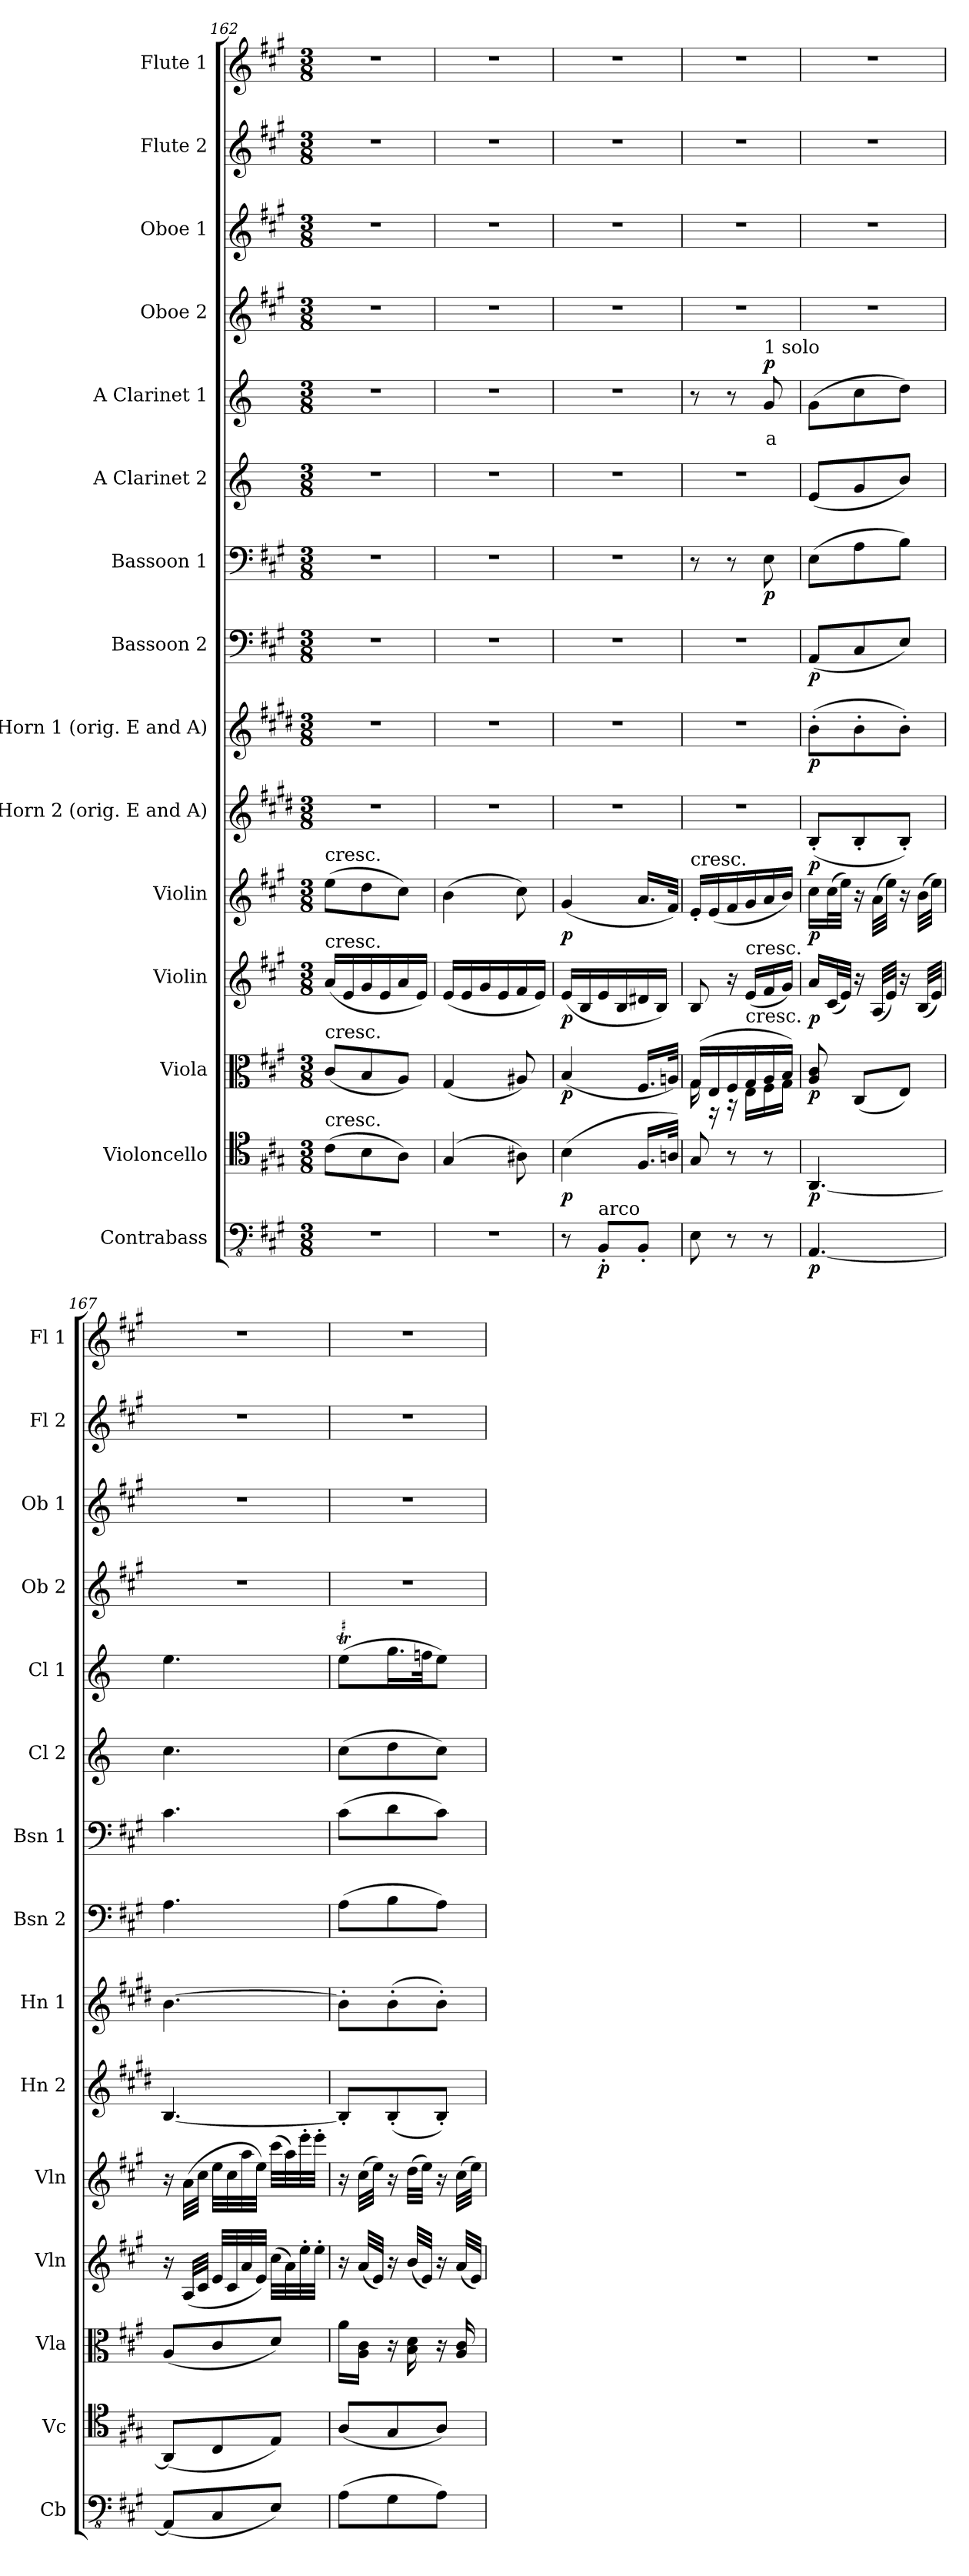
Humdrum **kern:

**kern	**dynam	**kern	**dynam	**kern	**dynam	**kern	**dynam	**kern	**dynam	**kern	**dynam	**kern	**dynam	**kern	**dynam	**kern	**dynam	**kern	**kern	**text	**dynam	**kern	**kern	**kern	**kern
*part15	*part15	*part14	*part14	*part13	*part13	*part12	*part12	*part11	*part11	*part10	*part10	*part9	*part9	*part8	*part8	*part7	*part7	*part6	*part5	*part5	*part5	*part4	*part3	*part2	*part1
*staff15	*staff15	*staff14	*staff14	*staff13	*staff13	*staff12	*staff12	*staff11	*staff11	*staff10	*staff10	*staff9	*staff9	*staff8	*staff8	*staff7	*staff7	*staff6	*staff5	*staff5	*staff5	*staff4	*staff3	*staff2	*staff1
*I"Contrabass	*	*I"Violoncello	*	*I"Viola	*	*I"Violin	*	*I"Violin	*	*I"F Horn 2 (orig. E and A)	*	*I"F Horn 1 (orig. E and A)	*	*I"Bassoon 2	*	*I"Bassoon 1	*	*I"A Clarinet 2	*I"A Clarinet 1	*	*	*I"Oboe 2	*I"Oboe 1	*I"Flute 2	*I"Flute 1
*I'Cb	*	*I'Vc	*	*I'Vla	*	*I'Vln	*	*I'Vln	*	*I'Hn 2	*	*I'Hn 1	*	*I'Bsn 2	*	*I'Bsn 1	*	*I'Cl 2	*I'Cl 1	*	*	*I'Ob 2	*I'Ob 1	*I'Fl 2	*I'Fl 1
*clefFv4	*	*clefC4	*	*clefC3	*	*clefG2	*	*clefG2	*	*clefG2	*	*clefG2	*	*clefF4	*	*clefF4	*	*clefG2	*clefG2	*	*	*clefG2	*clefG2	*clefG2	*clefG2
*	*	*	*	*	*	*	*	*	*	*ITrd4c7	*	*ITrd4c7	*	*	*	*	*	*ITrd2c3	*ITrd2c3	*	*	*	*	*	*
*k[f#c#g#]	*	*k[f#c#g#]	*	*k[f#c#g#]	*	*k[f#c#g#]	*	*k[f#c#g#]	*	*k[f#c#g#]	*	*k[f#c#g#]	*	*k[f#c#g#]	*	*k[f#c#g#]	*	*k[f#c#g#]	*k[f#c#g#]	*	*	*k[f#c#g#]	*k[f#c#g#]	*k[f#c#g#]	*k[f#c#g#]
*M3/8	*	*M3/8	*	*M3/8	*	*M3/8	*	*M3/8	*	*M3/8	*	*M3/8	*	*M3/8	*	*M3/8	*	*M3/8	*M3/8	*	*	*M3/8	*M3/8	*M3/8	*M3/8
=162	=162	=162	=162	=162	=162	=162	=162	=162	=162	=162	=162	=162	=162	=162	=162	=162	=162	=162	=162	=162	=162	=162	=162	=162	=162
!	!	!	!	!	!	!	!	!LO:TX:a:t=cresc.	!	!	!	!	!	!	!	!	!	!	!	!	!	!	!	!	!
!	!	!	!	!	!	!LO:TX:a:t=cresc.	!	!	!	!	!	!	!	!	!	!	!	!	!	!	!	!	!	!	!
!	!	!	!	!LO:TX:a:t=cresc.	!	!	!	!	!	!	!	!	!	!	!	!	!	!	!	!	!	!	!	!	!
!	!	!LO:TX:a:t=cresc.	!	!	!	!	!	!	!	!	!	!	!	!	!	!	!	!	!	!	!	!	!	!	!
4.r	.	(>8c#\L	.	(<8c#/L	.	(<16a/LL	.	(>8ee\L	.	4.r	.	4.r	.	4.r	.	4.r	.	4.r	4.r	.	.	4.r	4.r	4.r	4.r
.	.	.	.	.	.	16e/	.	.	.	.	.	.	.	.	.	.	.	.	.	.	.	.	.	.	.
.	.	8B\	.	8B/	.	16g#/	.	8dd\	.	.	.	.	.	.	.	.	.	.	.	.	.	.	.	.	.
.	.	.	.	.	.	16e/	.	.	.	.	.	.	.	.	.	.	.	.	.	.	.	.	.	.	.
.	.	8A\J)	.	8A/J)	.	16a/	.	8cc#\J)	.	.	.	.	.	.	.	.	.	.	.	.	.	.	.	.	.
.	.	.	.	.	.	16e/JJ)	.	.	.	.	.	.	.	.	.	.	.	.	.	.	.	.	.	.	.
!!LO:PB:g=z
=163	=163	=163	=163	=163	=163	=163	=163	=163	=163	=163	=163	=163	=163	=163	=163	=163	=163	=163	=163	=163	=163	=163	=163	=163	=163
4.r	.	(>4G#/	.	(<4G#/	.	(<16e/LL	.	(>4b\	.	4.r	.	4.r	.	4.r	.	4.r	.	4.r	4.r	.	.	4.r	4.r	4.r	4.r
.	.	.	.	.	.	16e/	.	.	.	.	.	.	.	.	.	.	.	.	.	.	.	.	.	.	.
.	.	.	.	.	.	16g#/	.	.	.	.	.	.	.	.	.	.	.	.	.	.	.	.	.	.	.
.	.	.	.	.	.	16e/	.	.	.	.	.	.	.	.	.	.	.	.	.	.	.	.	.	.	.
.	.	8A#X\)	.	8A#X/)	.	16f#/	.	8cc#\)	.	.	.	.	.	.	.	.	.	.	.	.	.	.	.	.	.
.	.	.	.	.	.	16e/JJ)	.	.	.	.	.	.	.	.	.	.	.	.	.	.	.	.	.	.	.
=164	=164	=164	=164	=164	=164	=164	=164	=164	=164	=164	=164	=164	=164	=164	=164	=164	=164	=164	=164	=164	=164	=164	=164	=164	=164
!	!	!	!LO:DY:b	!	!LO:DY:b	!	!LO:DY:b	!	!LO:DY:b	!	!	!	!	!	!	!	!	!	!	!	!	!	!	!	!
8r	.	(>4B\	p	(<4B/	p	(<16e/LL	p	(<4g#/	p	4.r	.	4.r	.	4.r	.	4.r	.	4.r	4.r	.	.	4.r	4.r	4.r	4.r
.	.	.	.	.	.	16B/	.	.	.	.	.	.	.	.	.	.	.	.	.	.	.	.	.	.	.
!LO:TX:a:t=arco	!	!	!	!	!	!	!	!	!	!	!	!	!	!	!	!	!	!	!	!	!	!	!	!	!
!	!LO:DY:b	!	!	!	!	!	!	!	!	!	!	!	!	!	!	!	!	!	!	!	!	!	!	!	!
8BBB'/L	p	.	.	.	.	16e/	.	.	.	.	.	.	.	.	.	.	.	.	.	.	.	.	.	.	.
.	.	.	.	.	.	16B/	.	.	.	.	.	.	.	.	.	.	.	.	.	.	.	.	.	.	.
8BBB'/J	.	16.F#/LL	.	16.F#/LL	.	16d#X/	.	16.a/LL	.	.	.	.	.	.	.	.	.	.	.	.	.	.	.	.	.
.	.	.	.	.	.	16B/JJ)	.	.	.	.	.	.	.	.	.	.	.	.	.	.	.	.	.	.	.
.	.	32An/JJk)	.	32An/JJk)	.	.	.	32f#/JJk)	.	.	.	.	.	.	.	.	.	.	.	.	.	.	.	.	.
=165	=165	=165	=165	=165	=165	=165	=165	=165	=165	=165	=165	=165	=165	=165	=165	=165	=165	=165	=165	=165	=165	=165	=165	=165	=165
*	*	*	*	*^	*	*	*	*	*	*	*	*	*	*	*	*	*	*	*	*	*	*	*	*	*
!	!	!	!	!	!	!	!	!	!LO:TX:a:t=cresc.	!	!	!	!	!	!	!	!	!	!	!	!	!	!	!	!	!
8EE\	.	8G#/	.	(>16G#/LL	16G#\	.	8B/	.	16e'/LL	.	4.r	.	4.r	.	4.r	.	8r	.	4.r	8r	.	.	4.r	4.r	4.r	4.r
.	.	.	.	16E/	16r	.	.	.	(<16e/	.	.	.	.	.	.	.	.	.	.	.	.	.	.	.	.	.
8r	.	8r	.	16F#/	16r	.	16r	.	16f#/	.	.	.	.	.	.	.	8r	.	.	8r	.	.	.	.	.	.
!	!	!	!	!	!	!	!LO:TX:a:t=cresc.	!	!	!	!	!	!	!	!	!	!	!	!	!	!	!	!	!	!	!
!	!	!	!	!LO:TX:a:t=cresc.	!	!	!	!	!	!	!	!	!	!	!	!	!	!	!	!	!	!	!	!	!	!
.	.	.	.	16G#/	16E\LL	.	(<16e/LL	.	16g#/	.	.	.	.	.	.	.	.	.	.	.	.	.	.	.	.	.
!	!	!	!	!	!	!	!	!	!	!	!	!	!	!	!	!	!	!	!	!LO:TX:a:t=1 solo	!	!	!	!	!	!
!	!	!	!	!	!	!	!	!	!	!	!	!	!	!	!	!	!	!LO:DY:b	!	!	!LO:LY:b:color=#FF0000	!LO:DY:b	!	!	!	!
8r	.	8r	.	16A/	16F#\	.	16f#/	.	16a/	.	.	.	.	.	.	.	8E\	p	.	8e/	a	p	.	.	.	.
.	.	.	.	16B/JJ)	16G#\JJ	.	16g#/JJ)	.	16b/JJ)	.	.	.	.	.	.	.	.	.	.	.	.	.	.	.	.	.
=166	=166	=166	=166	=166	=166	=166	=166	=166	=166	=166	=166	=166	=166	=166	=166	=166	=166	=166	=166	=166	=166	=166	=166	=166	=166	=166
!	!LO:DY:b	!	!LO:DY:b	!	!	!LO:DY:b	!	!LO:DY:b	!	!LO:DY:b	!	!LO:DY:b	!	!LO:DY:b	!	!LO:DY:b	!	!	!	!	!	!	!	!	!	!
*	*	*	*	*v	*v	*	*	*	*	*	*	*	*	*	*	*	*	*	*	*	*	*	*	*	*	*
[4.AAA/	p	[4.AA/	p	8A/ 8c#/	p	16a/LL	p	16cc#\LL	p	(<8E'/L	p	(>8e'\L	p	(<8AA/L	p	(>8E\L	.	(<8c#/L	(>8e\L	.	.	4.r	4.r	4.r	4.r
.	.	.	.	.	.	(<32c#/L	.	(>32cc#\L	.	.	.	.	.	.	.	.	.	.	.	.	.	.	.	.	.
.	.	.	.	.	.	32e/JJJ)	.	32ee\JJJ)	.	.	.	.	.	.	.	.	.	.	.	.	.	.	.	.	.
.	.	.	.	(<8C#/L	.	16r	.	16r	.	8E'/	.	8e'\	.	8C#/	.	8A\	.	8e/	8a\	.	.	.	.	.	.
.	.	.	.	.	.	(<32A/LLL	.	(>32a\LLL	.	.	.	.	.	.	.	.	.	.	.	.	.	.	.	.	.
.	.	.	.	.	.	32e/JJJ)	.	32ee\JJJ)	.	.	.	.	.	.	.	.	.	.	.	.	.	.	.	.	.
.	.	.	.	8E/J)	.	16r	.	16r	.	8E'/J)	.	8e'\J)	.	8E/J)	.	8B\J)	.	8g#/J)	8b\J)	.	.	.	.	.	.
.	.	.	.	.	.	(<32B/LLL	.	(>32b\LLL	.	.	.	.	.	.	.	.	.	.	.	.	.	.	.	.	.
.	.	.	.	.	.	32e/JJJ)	.	32ee\JJJ)	.	.	.	.	.	.	.	.	.	.	.	.	.	.	.	.	.
=167	=167	=167	=167	=167	=167	=167	=167	=167	=167	=167	=167	=167	=167	=167	=167	=167	=167	=167	=167	=167	=167	=167	=167	=167	=167
(<8AAA/L]	.	(<8AA/L]	.	(<8A/L	.	16r	.	16r	.	[4.E/	.	[4.e\	.	4.A\	.	4.c#\	.	4.a\	4.cc#\	.	.	4.r	4.r	4.r	4.r
.	.	.	.	.	.	(<32A/LLL	.	(>32a\LLL	.	.	.	.	.	.	.	.	.	.	.	.	.	.	.	.	.
.	.	.	.	.	.	32c#/JJJ	.	32cc#\JJJ	.	.	.	.	.	.	.	.	.	.	.	.	.	.	.	.	.
8CC#/	.	8C#/	.	8c#/	.	32e/LLL	.	32ee\LLL	.	.	.	.	.	.	.	.	.	.	.	.	.	.	.	.	.
.	.	.	.	.	.	32c#/	.	32cc#\	.	.	.	.	.	.	.	.	.	.	.	.	.	.	.	.	.
.	.	.	.	.	.	32a/	.	32aa\	.	.	.	.	.	.	.	.	.	.	.	.	.	.	.	.	.
.	.	.	.	.	.	32e/JJJ)	.	32ee\JJJ)	.	.	.	.	.	.	.	.	.	.	.	.	.	.	.	.	.
8EE/J)	.	8E/J)	.	8d/J)	.	(>32cc#\LLL	.	(>32ccc#\LLL	.	.	.	.	.	.	.	.	.	.	.	.	.	.	.	.	.
.	.	.	.	.	.	32a\)	.	32aa\)	.	.	.	.	.	.	.	.	.	.	.	.	.	.	.	.	.
.	.	.	.	.	.	32ee'\	.	32eee'\	.	.	.	.	.	.	.	.	.	.	.	.	.	.	.	.	.
.	.	.	.	.	.	32ee'\JJJ	.	32eee'\JJJ	.	.	.	.	.	.	.	.	.	.	.	.	.	.	.	.	.
=168	=168	=168	=168	=168	=168	=168	=168	=168	=168	=168	=168	=168	=168	=168	=168	=168	=168	=168	=168	=168	=168	=168	=168	=168	=168
(>8AA\L	.	(<8A/L	.	16a\LL	.	16r	.	16r	.	8E'/L]	.	8e'\L]	.	(>8A\L	.	(>8c#\L	.	(>8a\L	(>8cc#T\L	.	.	4.r	4.r	4.r	4.r
.	.	.	.	16A\ 16c#\JJ	.	(<32a/LLL	.	(>32cc#\LLL	.	.	.	.	.	.	.	.	.	.	.	.	.	.	.	.	.
.	.	.	.	.	.	32e/JJJ)	.	32ee\JJJ)	.	.	.	.	.	.	.	.	.	.	.	.	.	.	.	.	.
8GG#\	.	8G#/	.	16r	.	16r	.	16r	.	(<8E'/	.	(>8e'\	.	8B\	.	8d\	.	8b\	16.ee\L	.	.	.	.	.	.
.	.	.	.	16B\ 16d\	.	(<32b/LLL	.	(>32dd\LLL	.	.	.	.	.	.	.	.	.	.	.	.	.	.	.	.	.
.	.	.	.	.	.	32e/JJJ)	.	32ee\JJJ)	.	.	.	.	.	.	.	.	.	.	32dd\JK	.	.	.	.	.	.
8AA\J)	.	8A/J)	.	16r	.	16r	.	16r	.	8E'/J)	.	8e'\J)	.	8A\J)	.	8c#\J)	.	8a\J)	8cc#\J)	.	.	.	.	.	.
.	.	.	.	16A/ 16c#/	.	(<32a/LLL	.	(>32cc#\LLL	.	.	.	.	.	.	.	.	.	.	.	.	.	.	.	.	.
.	.	.	.	.	.	32e/JJJ)	.	32ee\JJJ)	.	.	.	.	.	.	.	.	.	.	.	.	.	.	.	.	.
=	=	=	=	=	=	=	=	=	=	=	=	=	=	=	=	=	=	=	=	=	=	=	=	=	=
*-	*-	*-	*-	*-	*-	*-	*-	*-	*-	*-	*-	*-	*-	*-	*-	*-	*-	*-	*-	*-	*-	*-	*-	*-	*-
